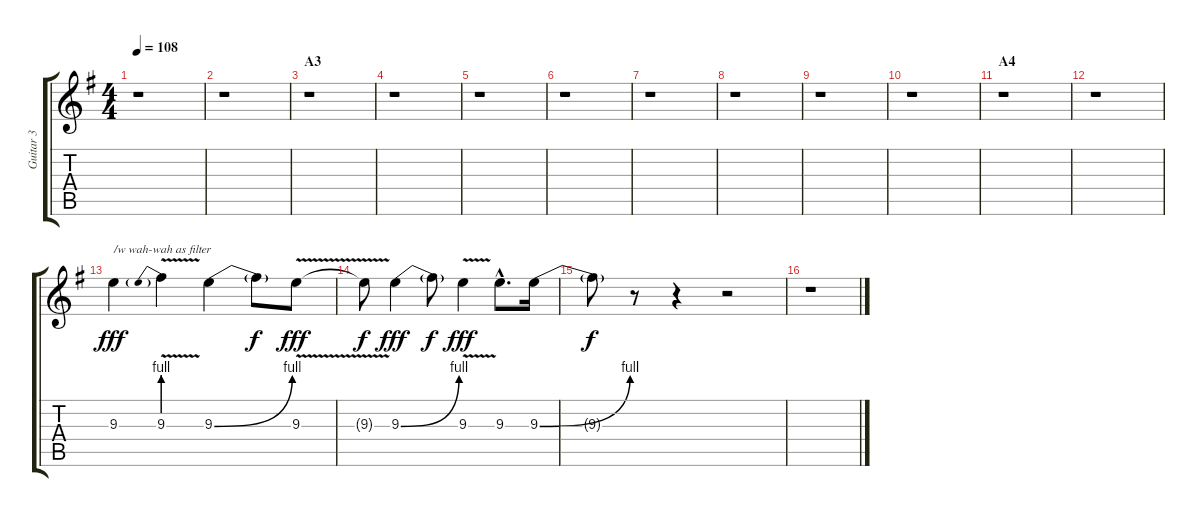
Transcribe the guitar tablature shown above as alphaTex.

\track ("Guitar 3" "Guitar 3") {instrument distortionguitar}
\staff {score tabs}
\tuning (E4 B3 G3 D3 A2 E2) {hide}
\ts (4 4)
\tempo 108
\clef g2
\ks g
r.1{dy f} |
r.1 |
\section ("" "A3")
r.1 |
r.1 |
r.1 |
r.1 |
r.1 |
r.1 |
r.1 |
r.1 |
\section ("" "A4")
r.1 |
r.1 |
9.3.4{txt "/w wah-wah as filter" dy fff} 9.3{be (prebend 0 4 60 4) v}.4 9.3{be (bend 0 0 60 4)}.4 9.3{t}.8{dy f} 9.3{v}.8{dy fff} |
9.3{t}.8{dy f} 9.3{be (bend 0 0 60 4)}.4{dy fff} 9.3{t}.8{dy f} 9.3{v}.4{dy fff} 9.3{hac}.8{d} 9.3{be (bend 0 0 60 4)}.16 |
9.3{t}.8{dy f} r.8 r.4 r.2 |
r.1
